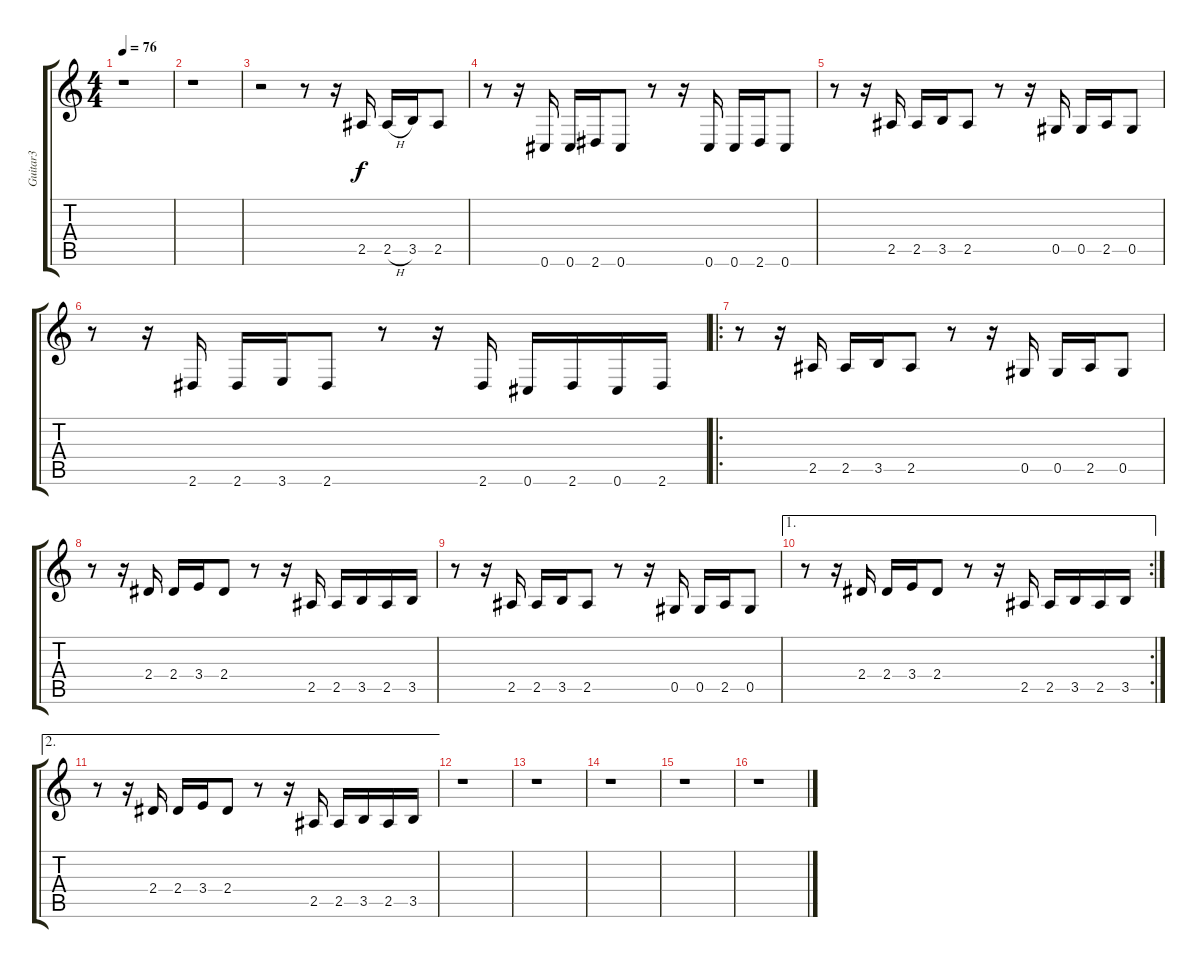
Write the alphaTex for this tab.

\track ("Guitar3" "Guitar3") {instrument overdrivenguitar}
\staff {score tabs}
\tuning (Eb4 Bb3 Gb3 Db3 Ab2 Db2) {hide}
\ts (4 4)
\tempo 76
\clef g2
\ks c
r.1{dy f instrument overdrivenguitar} |
r.1 |
r.2 r.8 r.16 2.5.16 2.5{h}.16 3.5.16 2.5.8 |
r.8 r.16 0.6.16 0.6.16 2.6.16 0.6.8 r.8 r.16 0.6.16 0.6.16 2.6.16 0.6.8 |
r.8 r.16 2.5.16 2.5.16 3.5.16 2.5.8 r.8 r.16 0.5.16 0.5.16 2.5.16 0.5.8 |
r.8 r.16 2.6.16 2.6.16 3.6.16 2.6.8 r.8 r.16 2.6.16 0.6.16 2.6.16 0.6.16 2.6.16 |
\ro
r.8 r.16 2.5.16 2.5.16 3.5.16 2.5.8 r.8 r.16 0.5.16 0.5.16 2.5.16 0.5.8 |
r.8 r.16 2.4.16 2.4.16 3.4.16 2.4.8 r.8 r.16 2.5.16 2.5.16 3.5.16 2.5.16 3.5.16 |
r.8 r.16 2.5.16 2.5.16 3.5.16 2.5.8 r.8 r.16 0.5.16 0.5.16 2.5.16 0.5.8 |
\ae 1
\rc 2
r.8 r.16 2.4.16 2.4.16 3.4.16 2.4.8 r.8 r.16 2.5.16 2.5.16 3.5.16 2.5.16 3.5.16 |
\ae 2
r.8 r.16 2.4.16 2.4.16 3.4.16 2.4.8 r.8 r.16 2.5.16 2.5.16 3.5.16 2.5.16 3.5.16 |
r.1 |
r.1 |
r.1 |
r.1 |
r.1
